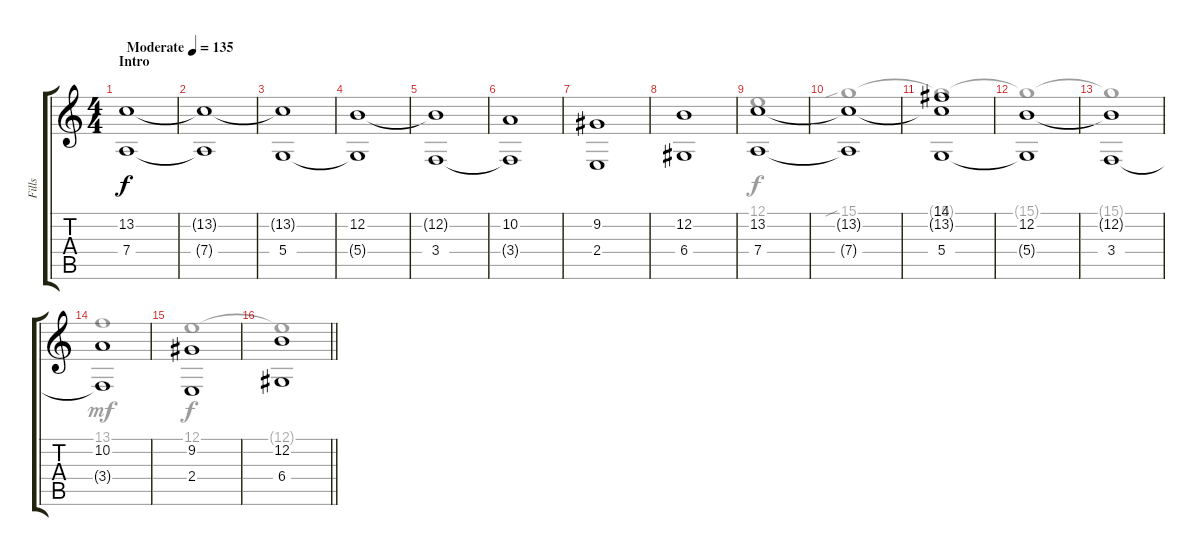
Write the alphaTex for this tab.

\track ("Fills" "Fills") {instrument pad2warm}
\staff {score tabs}
\tuning (E4 B3 G3 D3 A2 E2) {hide}
\voice
\ts (4 4)
\section ("" "Intro")
\tempo (135 "Moderate")
\clef g2
\ks c
(13.2 7.4).1{dy f instrument pad2warm} |
(13.2{t} 7.4{t}).1 |
(13.2{t} 5.4).1 |
(12.2 5.4{t}).1 |
(12.2{t} 3.4).1 |
(10.2 3.4{t}).1 |
(9.2 2.4).1 |
(12.2 6.4).1 |
(13.2 7.4).1 |
(13.2{t} 7.4{t}).1 |
(14.1 13.2{t} 5.4).1 |
(12.2 5.4{t}).1 |
(12.2{t} 3.4).1 |
(10.2 3.4{t}).1 |
(9.2 2.4).1 |
\barLineRight lightlight
(12.2 6.4).1
\voice
\clef g2
\ottava regular
\simile none
\ks c
|
|
|
|
|
|
|
|
12.1.1 |
15.1{sib}.1 |
15.1{t}.1{dy f} |
15.1{t}.1 |
15.1{t}.1 |
13.1.1{dy mf} |
12.1.1{dy f} |
\barLineRight lightlight
12.1{t}.1
